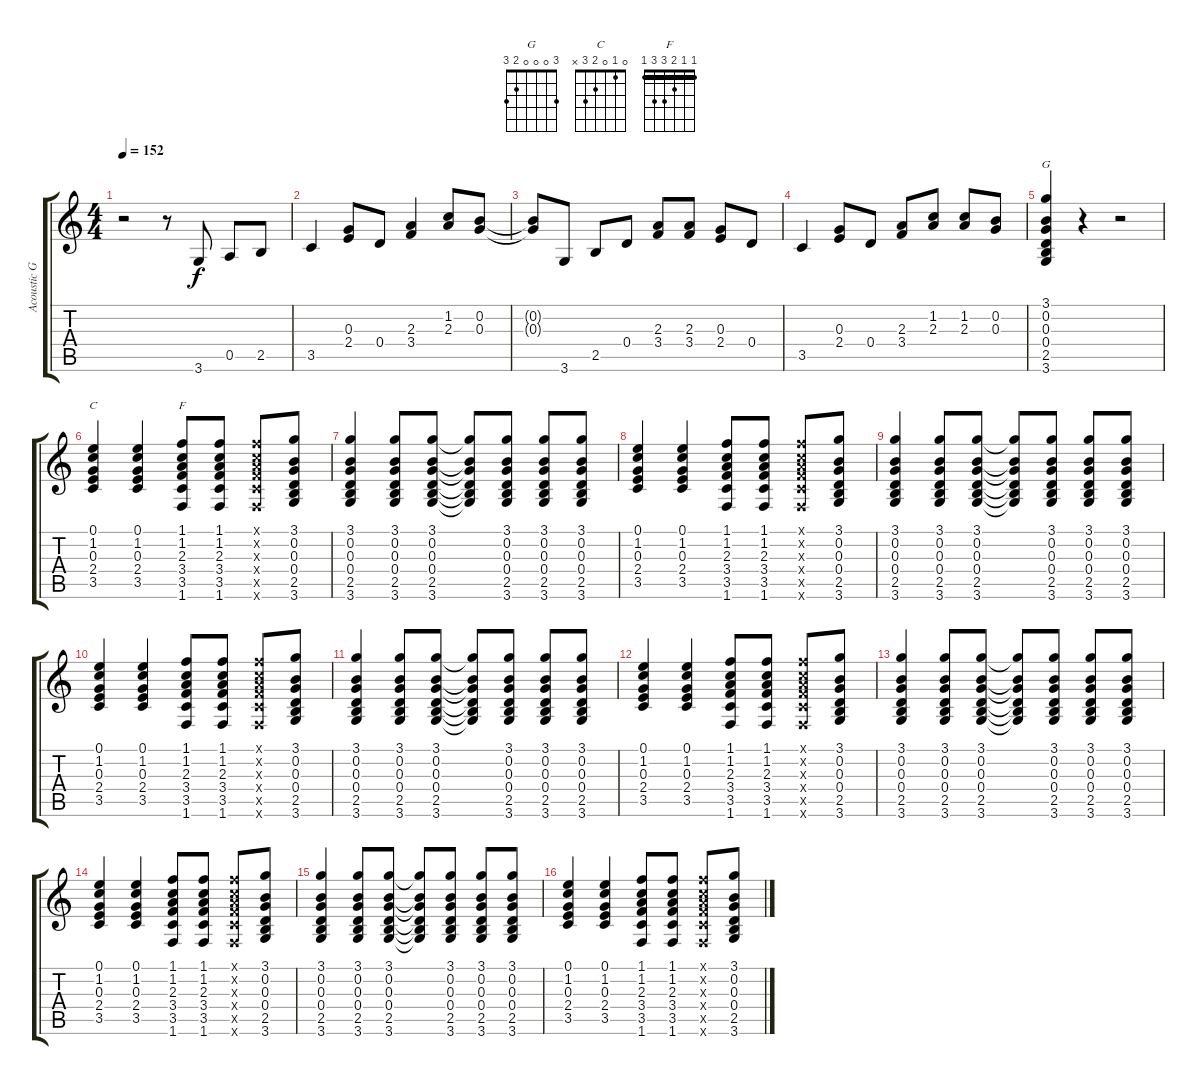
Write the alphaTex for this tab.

\track ("Acoustic Guitar" "Acoustic G") {instrument acousticguitarnylon}
\staff {score tabs}
\tuning (E4 B3 G3 D3 A2 E2) {hide}
\chord ("G" 3 0 0 0 2 3)
\chord ("C" 0 1 0 2 3 x)
\chord ("F" 1 1 2 3 3 1) {barre 1}
\ts (4 4)
\tempo 152
\clef g2
\ks c
r.2{dy f instrument acousticguitarnylon} r.8 3.6.8 0.5.8 2.5.8 |
3.5.4 (0.3 2.4).8 0.4.8 (2.3 3.4).4 (1.2 2.3).8 (0.2 0.3).8 |
(0.2{t} 0.3{t}).8 3.6.8 2.5.8 0.4.8 (2.3 3.4).8 (2.3 3.4).8 (0.3 2.4).8 0.4.8 |
3.5.4 (0.3 2.4).8 0.4.8 (2.3 3.4).8 (1.2 2.3).8 (1.2 2.3).8 (0.2 0.3).8 |
(3.1 0.2 0.3 0.4 2.5 3.6).4{ch "G"} r.4 r.2 |
(0.1 1.2 0.3 2.4 3.5).4{ch "C"} (0.1 1.2 0.3 2.4 3.5).4 (1.1 1.2 2.3 3.4 3.5 1.6).8{ch "F"} (1.1 1.2 2.3 3.4 3.5 1.6).8 (1.1{x} 1.2{x} 2.3{x} 3.4{x} 3.5{x} 1.6{x}).8 (3.1 0.2 0.3 0.4 2.5 3.6).8 |
(3.1 0.2 0.3 0.4 2.5 3.6).4 (3.1 0.2 0.3 0.4 2.5 3.6).8 (3.1 0.2 0.3 0.4 2.5 3.6).8 (3.1{t} 0.2{t} 0.3{t} 0.4{t} 2.5{t} 3.6{t}).8 (3.1 0.2 0.3 0.4 2.5 3.6).8 (3.1 0.2 0.3 0.4 2.5 3.6).8 (3.1 0.2 0.3 0.4 2.5 3.6).8 |
(0.1 1.2 0.3 2.4 3.5).4 (0.1 1.2 0.3 2.4 3.5).4 (1.1 1.2 2.3 3.4 3.5 1.6).8 (1.1 1.2 2.3 3.4 3.5 1.6).8 (1.1{x} 1.2{x} 2.3{x} 3.4{x} 3.5{x} 1.6{x}).8 (3.1 0.2 0.3 0.4 2.5 3.6).8 |
(3.1 0.2 0.3 0.4 2.5 3.6).4 (3.1 0.2 0.3 0.4 2.5 3.6).8 (3.1 0.2 0.3 0.4 2.5 3.6).8 (3.1{t} 0.2{t} 0.3{t} 0.4{t} 2.5{t} 3.6{t}).8 (3.1 0.2 0.3 0.4 2.5 3.6).8 (3.1 0.2 0.3 0.4 2.5 3.6).8 (3.1 0.2 0.3 0.4 2.5 3.6).8 |
(0.1 1.2 0.3 2.4 3.5).4 (0.1 1.2 0.3 2.4 3.5).4 (1.1 1.2 2.3 3.4 3.5 1.6).8 (1.1 1.2 2.3 3.4 3.5 1.6).8 (1.1{x} 1.2{x} 2.3{x} 3.4{x} 3.5{x} 1.6{x}).8 (3.1 0.2 0.3 0.4 2.5 3.6).8 |
(3.1 0.2 0.3 0.4 2.5 3.6).4 (3.1 0.2 0.3 0.4 2.5 3.6).8 (3.1 0.2 0.3 0.4 2.5 3.6).8 (3.1{t} 0.2{t} 0.3{t} 0.4{t} 2.5{t} 3.6{t}).8 (3.1 0.2 0.3 0.4 2.5 3.6).8 (3.1 0.2 0.3 0.4 2.5 3.6).8 (3.1 0.2 0.3 0.4 2.5 3.6).8 |
(0.1 1.2 0.3 2.4 3.5).4 (0.1 1.2 0.3 2.4 3.5).4 (1.1 1.2 2.3 3.4 3.5 1.6).8 (1.1 1.2 2.3 3.4 3.5 1.6).8 (1.1{x} 1.2{x} 2.3{x} 3.4{x} 3.5{x} 1.6{x}).8 (3.1 0.2 0.3 0.4 2.5 3.6).8 |
(3.1 0.2 0.3 0.4 2.5 3.6).4 (3.1 0.2 0.3 0.4 2.5 3.6).8 (3.1 0.2 0.3 0.4 2.5 3.6).8 (3.1{t} 0.2{t} 0.3{t} 0.4{t} 2.5{t} 3.6{t}).8 (3.1 0.2 0.3 0.4 2.5 3.6).8 (3.1 0.2 0.3 0.4 2.5 3.6).8 (3.1 0.2 0.3 0.4 2.5 3.6).8 |
(0.1 1.2 0.3 2.4 3.5).4 (0.1 1.2 0.3 2.4 3.5).4 (1.1 1.2 2.3 3.4 3.5 1.6).8 (1.1 1.2 2.3 3.4 3.5 1.6).8 (1.1{x} 1.2{x} 2.3{x} 3.4{x} 3.5{x} 1.6{x}).8 (3.1 0.2 0.3 0.4 2.5 3.6).8 |
(3.1 0.2 0.3 0.4 2.5 3.6).4 (3.1 0.2 0.3 0.4 2.5 3.6).8 (3.1 0.2 0.3 0.4 2.5 3.6).8 (3.1{t} 0.2{t} 0.3{t} 0.4{t} 2.5{t} 3.6{t}).8 (3.1 0.2 0.3 0.4 2.5 3.6).8 (3.1 0.2 0.3 0.4 2.5 3.6).8 (3.1 0.2 0.3 0.4 2.5 3.6).8 |
(0.1 1.2 0.3 2.4 3.5).4 (0.1 1.2 0.3 2.4 3.5).4 (1.1 1.2 2.3 3.4 3.5 1.6).8 (1.1 1.2 2.3 3.4 3.5 1.6).8 (1.1{x} 1.2{x} 2.3{x} 3.4{x} 3.5{x} 1.6{x}).8 (3.1 0.2 0.3 0.4 2.5 3.6).8
